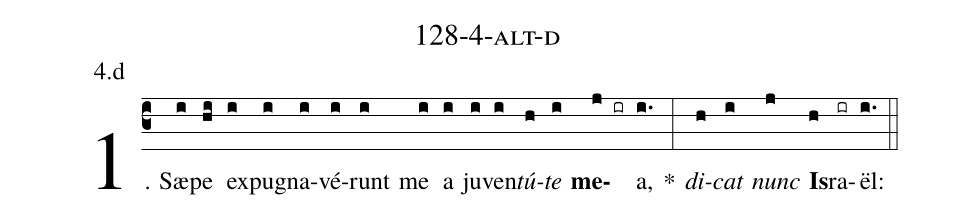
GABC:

name: 128-4-alt-d;
annotation: 4.d;
%%
(c3)1. Sæ(i)pe(hi) ex(i)pu(i)gna(i)vé(i)runt(i) me(i) a(i) ju(i)ven(i)<i>tú</i>(h)<i>te</i>(i) <b>me</b>(j ir)a,(i.) *(:) <i>di</i>(h)<i>cat</i>(i) <i>nunc</i>(j) <b>Is</b>(h)ra(ir)ël:(i.) (::)
